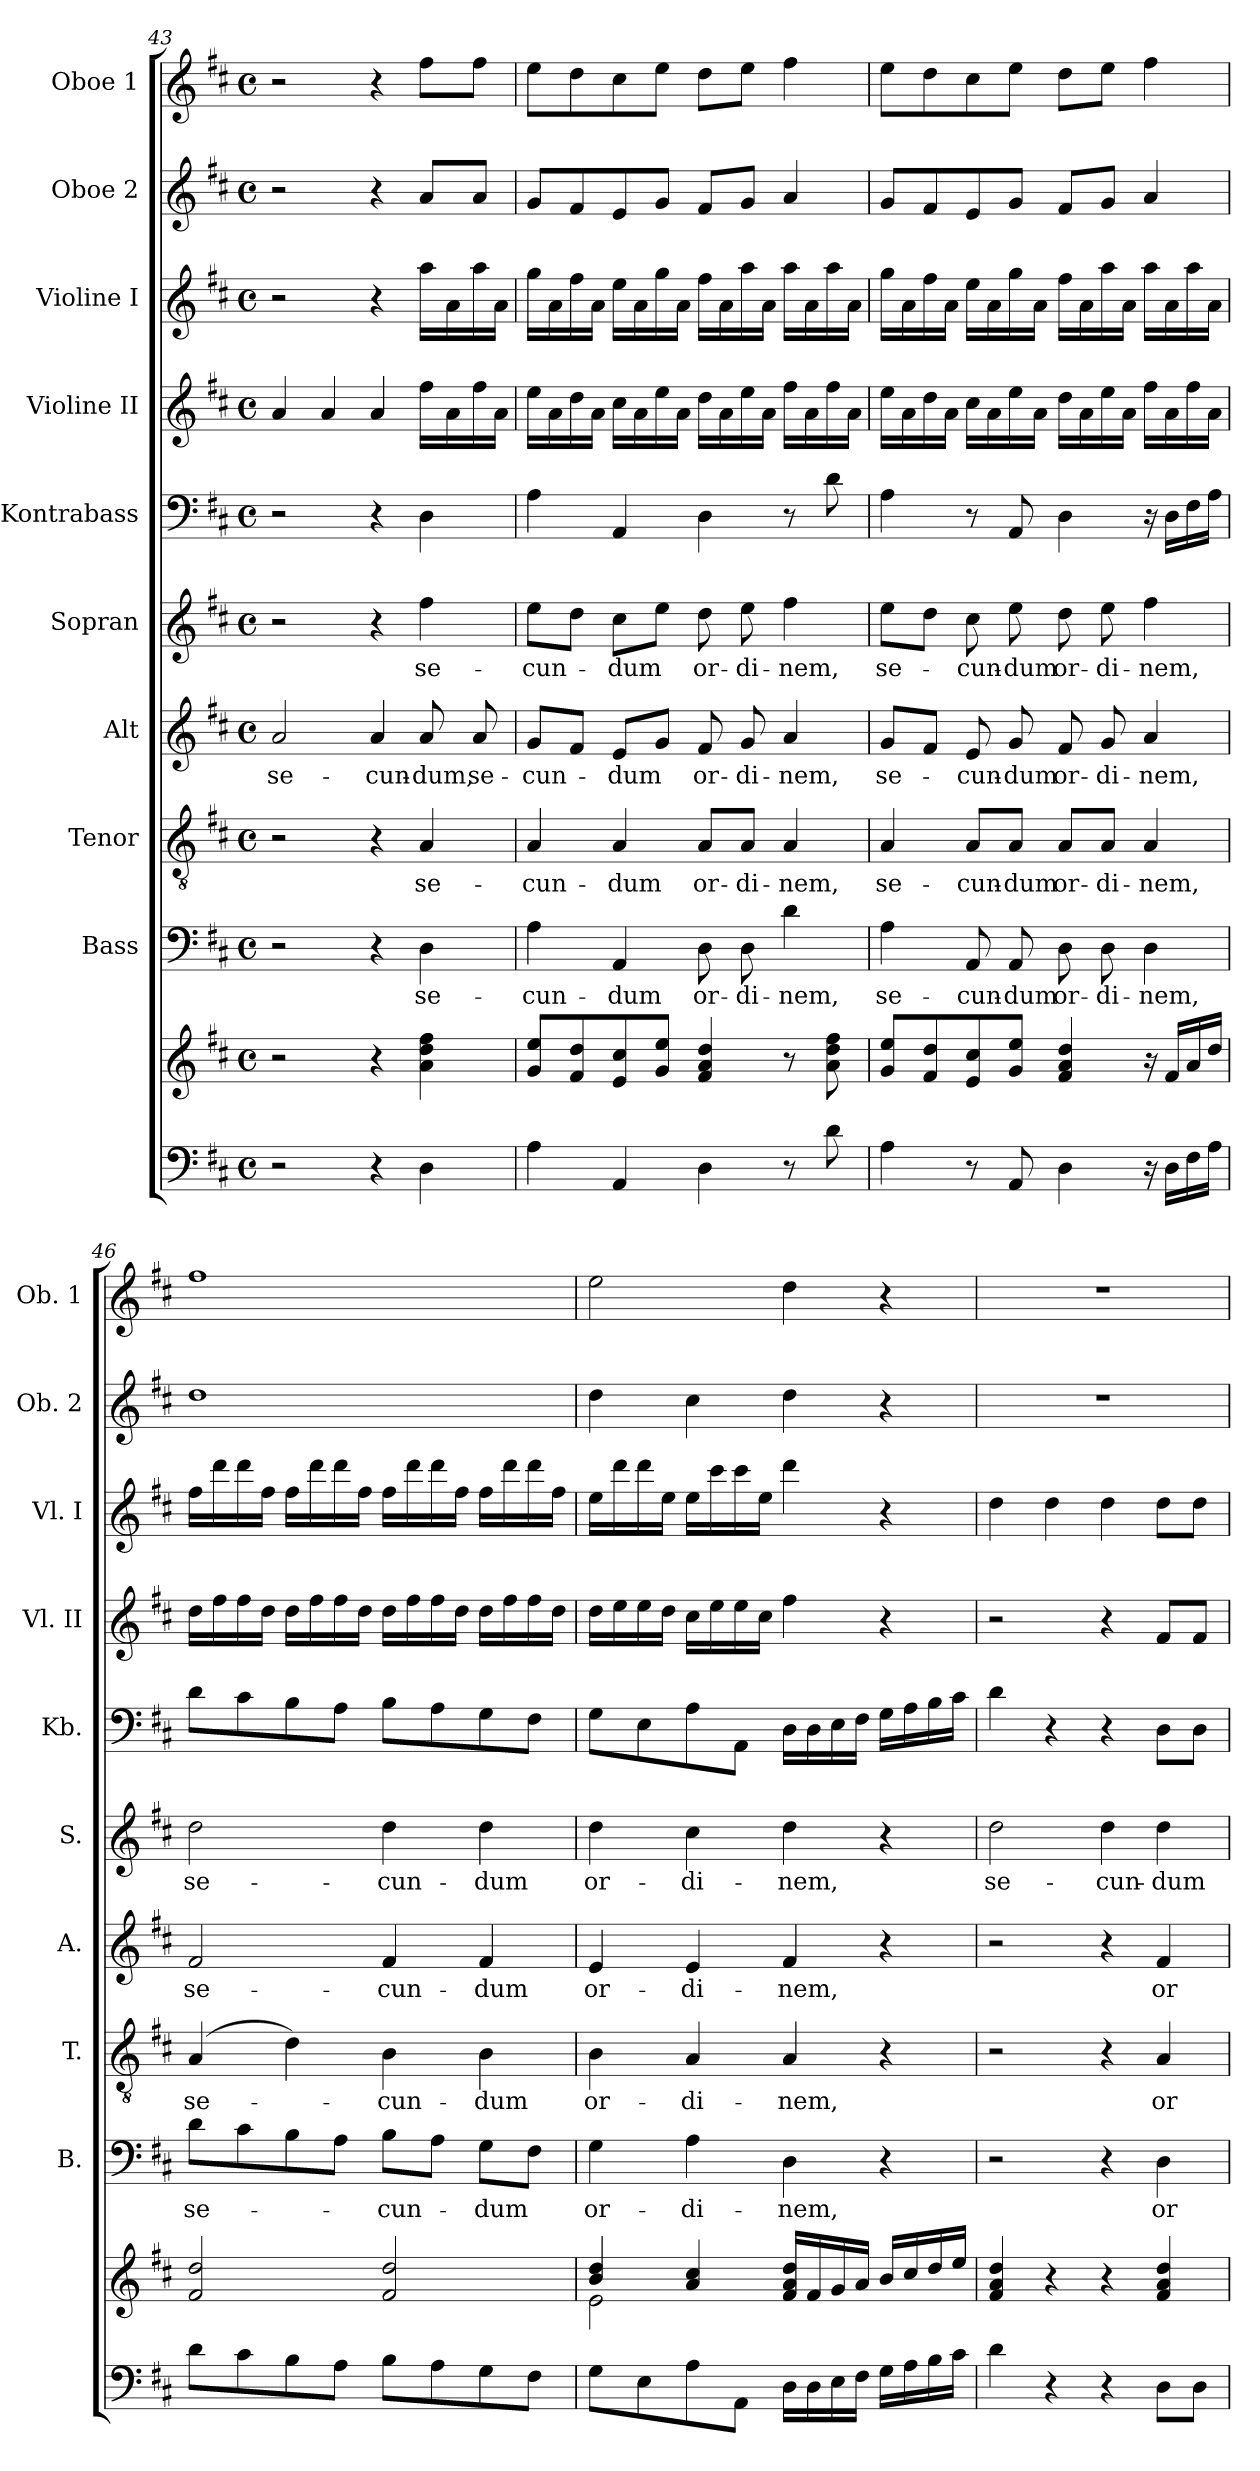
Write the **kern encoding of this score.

**kern	**kern	**kern	**text	**kern	**text	**kern	**text	**kern	**text	**kern	**kern	**kern	**kern	**kern
*part10	*part10	*part9	*part9	*part8	*part8	*part7	*part7	*part6	*part6	*part5	*part4	*part3	*part2	*part1
*staff11	*staff10	*staff9	*staff9	*staff8	*staff8	*staff7	*staff7	*staff6	*staff6	*staff5	*staff4	*staff3	*staff2	*staff1
*	*	*I"Bass	*	*I"Tenor	*	*I"Alt	*	*I"Sopran	*	*I"Kontrabass	*I"Violine II	*I"Violine I	*I"Oboe 2	*I"Oboe 1
*	*	*I'B.	*	*I'T.	*	*I'A.	*	*I'S.	*	*I'Kb.	*I'Vl. II	*I'Vl. I	*I'Ob. 2	*I'Ob. 1
*clefF4	*clefG2	*clefF4	*	*clefGv2	*	*clefG2	*	*clefG2	*	*clefF4	*clefG2	*clefG2	*clefG2	*clefG2
*	*	*	*	*	*	*	*	*	*	*ITrd7c12	*	*	*	*
*k[f#c#]	*k[f#c#]	*k[f#c#]	*	*k[f#c#]	*	*k[f#c#]	*	*k[f#c#]	*	*k[f#c#]	*k[f#c#]	*k[f#c#]	*k[f#c#]	*k[f#c#]
*D:	*D:	*D:	*	*D:	*	*D:	*	*D:	*	*D:	*D:	*D:	*D:	*D:
*M4/4	*M4/4	*M4/4	*	*M4/4	*	*M4/4	*	*M4/4	*	*M4/4	*M4/4	*M4/4	*M4/4	*M4/4
*met(c)	*met(c)	*met(c)	*	*met(c)	*	*met(c)	*	*met(c)	*	*met(c)	*met(c)	*met(c)	*met(c)	*met(c)
=43	=43	=43	=43	=43	=43	=43	=43	=43	=43	=43	=43	=43	=43	=43
!	!	!	!	!	!	!	!LO:LY:b	!	!	!	!	!	!	!
2r	2r	2r	.	2r	.	2a/	se-	2r	.	2r	4a/	2r	2r	2r
.	.	.	.	.	.	.	.	.	.	.	4a/	.	.	.
!	!	!	!	!	!	!	!LO:LY:b	!	!	!	!	!	!	!
4r	4r	4r	.	4r	.	4a/	-cun-	4r	.	4r	4a/	4r	4r	4r
!	!	!	!LO:LY:b	!	!LO:LY:b	!	!LO:LY:b	!	!LO:LY:b	!	!	!	!	!
4D\	4a\ 4dd\ 4ff#\	4D\	se-	4A/	se-	8a/	-dum,	4ff#\	se-	4DD\	16ff#\LL	16aa\LL	8a/L	8ff#\L
.	.	.	.	.	.	.	.	.	.	.	16a\	16a\	.	.
!	!	!	!	!	!	!	!LO:LY:b	!	!	!	!	!	!	!
.	.	.	.	.	.	8a/	se-	.	.	.	16ff#\	16aa\	8a/J	8ff#\J
.	.	.	.	.	.	.	.	.	.	.	16a\JJ	16a\JJ	.	.
!!LO:PB:g=z
=44	=44	=44	=44	=44	=44	=44	=44	=44	=44	=44	=44	=44	=44	=44
!	!	!	!LO:LY:b	!	!LO:LY:b	!	!LO:LY:b	!	!LO:LY:b	!	!	!	!	!
4A\	8g/ 8ee/L	4A\	-cun-	4A/	-cun-	8g/L	-cun-	8ee\L	-cun-	4AA\	16ee\LL	16gg\LL	8g/L	8ee\L
.	.	.	.	.	.	.	.	.	.	.	16a\	16a\	.	.
.	8f#/ 8dd/	.	.	.	.	8f#/J	.	8dd\J	.	.	16dd\	16ff#\	8f#/	8dd\
.	.	.	.	.	.	.	.	.	.	.	16a\JJ	16a\JJ	.	.
!	!	!	!LO:LY:b	!	!LO:LY:b	!	!LO:LY:b	!	!LO:LY:b	!	!	!	!	!
4AA/	8e/ 8cc#/	4AA/	-dum	4A/	-dum	8e/L	-dum	8cc#\L	-dum	4AAA/	16cc#\LL	16ee\LL	8e/	8cc#\
.	.	.	.	.	.	.	.	.	.	.	16a\	16a\	.	.
.	8g/ 8ee/J	.	.	.	.	8g/J	.	8ee\J	.	.	16ee\	16gg\	8g/J	8ee\J
.	.	.	.	.	.	.	.	.	.	.	16a\JJ	16a\JJ	.	.
!	!	!	!LO:LY:b	!	!LO:LY:b	!	!LO:LY:b	!	!LO:LY:b	!	!	!	!	!
4D\	4f#/ 4a/ 4dd/	8D\	or-	8A/L	or-	8f#/	or-	8dd\	or-	4DD\	16dd\LL	16ff#\LL	8f#/L	8dd\L
.	.	.	.	.	.	.	.	.	.	.	16a\	16a\	.	.
!	!	!	!LO:LY:b	!	!LO:LY:b	!	!LO:LY:b	!	!LO:LY:b	!	!	!	!	!
.	.	8D\	-di-	8A/J	-di-	8g/	-di-	8ee\	-di-	.	16ee\	16aa\	8g/J	8ee\J
.	.	.	.	.	.	.	.	.	.	.	16a\JJ	16a\JJ	.	.
!	!	!	!LO:LY:b	!	!LO:LY:b	!	!LO:LY:b	!	!LO:LY:b	!	!	!	!	!
8r	8r	4d\	-nem,	4A/	-nem,	4a/	-nem,	4ff#\	-nem,	8r	16ff#\LL	16aa\LL	4a/	4ff#\
.	.	.	.	.	.	.	.	.	.	.	16a\	16a\	.	.
8d\	8a\ 8dd\ 8ff#\	.	.	.	.	.	.	.	.	8D\	16ff#\	16aa\	.	.
.	.	.	.	.	.	.	.	.	.	.	16a\JJ	16a\JJ	.	.
=45	=45	=45	=45	=45	=45	=45	=45	=45	=45	=45	=45	=45	=45	=45
!	!	!	!LO:LY:b	!	!LO:LY:b	!	!LO:LY:b	!	!LO:LY:b	!	!	!	!	!
4A\	8g/ 8ee/L	4A\	se-	4A/	se-	8g/L	se-	8ee\L	se-	4AA\	16ee\LL	16gg\LL	8g/L	8ee\L
.	.	.	.	.	.	.	.	.	.	.	16a\	16a\	.	.
.	8f#/ 8dd/	.	.	.	.	8f#/J	.	8dd\J	.	.	16dd\	16ff#\	8f#/	8dd\
.	.	.	.	.	.	.	.	.	.	.	16a\JJ	16a\JJ	.	.
!	!	!	!LO:LY:b	!	!LO:LY:b	!	!LO:LY:b	!	!LO:LY:b	!	!	!	!	!
8r	8e/ 8cc#/	8AA/	-cun-	8A/L	-cun-	8e/	-cun-	8cc#\	-cun-	8r	16cc#\LL	16ee\LL	8e/	8cc#\
.	.	.	.	.	.	.	.	.	.	.	16a\	16a\	.	.
!	!	!	!LO:LY:b	!	!LO:LY:b	!	!LO:LY:b	!	!LO:LY:b	!	!	!	!	!
8AA/	8g/ 8ee/J	8AA/	-dum	8A/J	-dum	8g/	-dum	8ee\	-dum	8AAA/	16ee\	16gg\	8g/J	8ee\J
.	.	.	.	.	.	.	.	.	.	.	16a\JJ	16a\JJ	.	.
!	!	!	!LO:LY:b	!	!LO:LY:b	!	!LO:LY:b	!	!LO:LY:b	!	!	!	!	!
4D\	4f#/ 4a/ 4dd/	8D\	or-	8A/L	or-	8f#/	or-	8dd\	or-	4DD\	16dd\LL	16ff#\LL	8f#/L	8dd\L
.	.	.	.	.	.	.	.	.	.	.	16a\	16a\	.	.
!	!	!	!LO:LY:b	!	!LO:LY:b	!	!LO:LY:b	!	!LO:LY:b	!	!	!	!	!
.	.	8D\	-di-	8A/J	-di-	8g/	-di-	8ee\	-di-	.	16ee\	16aa\	8g/J	8ee\J
.	.	.	.	.	.	.	.	.	.	.	16a\JJ	16a\JJ	.	.
!	!	!	!LO:LY:b	!	!LO:LY:b	!	!LO:LY:b	!	!LO:LY:b	!	!	!	!	!
16r	16r	4D\	-nem,	4A/	-nem,	4a/	-nem,	4ff#\	-nem,	16r	16ff#\LL	16aa\LL	4a/	4ff#\
16D\LL	16f#/LL	.	.	.	.	.	.	.	.	16DD\LL	16a\	16a\	.	.
16F#\	16a/	.	.	.	.	.	.	.	.	16FF#\	16ff#\	16aa\	.	.
16A\JJ	16dd/JJ	.	.	.	.	.	.	.	.	16AA\JJ	16a\JJ	16a\JJ	.	.
!!LO:PB:g=z
=46	=46	=46	=46	=46	=46	=46	=46	=46	=46	=46	=46	=46	=46	=46
!	!	!	!LO:LY:b	!	!LO:LY:b	!	!LO:LY:b	!	!LO:LY:b	!	!	!	!	!
8d\L	2f#/ 2dd/	8d\L	se-	(4A/	se-	2f#/	se-	2dd\	se-	8D\L	16dd\LL	16ff#\LL	1dd	1ff#
.	.	.	.	.	.	.	.	.	.	.	16ff#\	16ddd\	.	.
8c#\	.	8c#\	.	.	.	.	.	.	.	8C#\	16ff#\	16ddd\	.	.
.	.	.	.	.	.	.	.	.	.	.	16dd\JJ	16ff#\JJ	.	.
8B\	.	8B\	.	4d\)	.	.	.	.	.	8BB\	16dd\LL	16ff#\LL	.	.
.	.	.	.	.	.	.	.	.	.	.	16ff#\	16ddd\	.	.
8A\J	.	8A\J	.	.	.	.	.	.	.	8AA\J	16ff#\	16ddd\	.	.
.	.	.	.	.	.	.	.	.	.	.	16dd\JJ	16ff#\JJ	.	.
!	!	!	!LO:LY:b	!	!LO:LY:b	!	!LO:LY:b	!	!LO:LY:b	!	!	!	!	!
8B\L	2f#/ 2dd/	8B\L	-cun-	4B\	-cun-	4f#/	-cun-	4dd\	-cun-	8BB\L	16dd\LL	16ff#\LL	.	.
.	.	.	.	.	.	.	.	.	.	.	16ff#\	16ddd\	.	.
8A\	.	8A\J	.	.	.	.	.	.	.	8AA\	16ff#\	16ddd\	.	.
.	.	.	.	.	.	.	.	.	.	.	16dd\JJ	16ff#\JJ	.	.
!	!	!	!LO:LY:b	!	!LO:LY:b	!	!LO:LY:b	!	!LO:LY:b	!	!	!	!	!
8G\	.	8G\L	-dum	4B\	-dum	4f#/	-dum	4dd\	-dum	8GG\	16dd\LL	16ff#\LL	.	.
.	.	.	.	.	.	.	.	.	.	.	16ff#\	16ddd\	.	.
8F#\J	.	8F#\J	.	.	.	.	.	.	.	8FF#\J	16ff#\	16ddd\	.	.
.	.	.	.	.	.	.	.	.	.	.	16dd\JJ	16ff#\JJ	.	.
=47	=47	=47	=47	=47	=47	=47	=47	=47	=47	=47	=47	=47	=47	=47
*	*^	*	*	*	*	*	*	*	*	*	*	*	*	*
!	!	!	!	!LO:LY:b	!	!LO:LY:b	!	!LO:LY:b	!	!LO:LY:b	!	!	!	!	!
8G\L	4b/ 4dd/	2e\	4G\	or-	4B\	or-	4e/	or-	4dd\	or-	8GG\L	16dd\LL	16ee\LL	4dd\	2ee\
.	.	.	.	.	.	.	.	.	.	.	.	16ee\	16ddd\	.	.
8E\	.	.	.	.	.	.	.	.	.	.	8EE\	16ee\	16ddd\	.	.
.	.	.	.	.	.	.	.	.	.	.	.	16dd\JJ	16ee\JJ	.	.
!	!	!	!	!LO:LY:b	!	!LO:LY:b	!	!LO:LY:b	!	!LO:LY:b	!	!	!	!	!
8A\	4a/ 4cc#/	.	4A\	-di-	4A/	-di-	4e/	-di-	4cc#\	-di-	8AA\	16cc#\LL	16ee\LL	4cc#\	.
.	.	.	.	.	.	.	.	.	.	.	.	16ee\	16ccc#\	.	.
8AA\J	.	.	.	.	.	.	.	.	.	.	8AAA\J	16ee\	16ccc#\	.	.
.	.	.	.	.	.	.	.	.	.	.	.	16cc#\JJ	16ee\JJ	.	.
!	!	!	!	!LO:LY:b	!	!LO:LY:b	!	!LO:LY:b	!	!LO:LY:b	!	!	!	!	!
16D\LL	16f#/ 16a/ 16dd/LL	2ryy	4D\	-nem,	4A/	-nem,	4f#/	-nem,	4dd\	-nem,	16DD\LL	4ff#\	4ddd\	4dd\	4dd\
16D\	16f#/	.	.	.	.	.	.	.	.	.	16DD\	.	.	.	.
16E\	16g/	.	.	.	.	.	.	.	.	.	16EE\	.	.	.	.
16F#\JJ	16a/JJ	.	.	.	.	.	.	.	.	.	16FF#\JJ	.	.	.	.
16G\LL	16b/LL	.	4r	.	4r	.	4r	.	4r	.	16GG\LL	4r	4r	4r	4r
16A\	16cc#/	.	.	.	.	.	.	.	.	.	16AA\	.	.	.	.
16B\	16dd/	.	.	.	.	.	.	.	.	.	16BB\	.	.	.	.
16c#\JJ	16ee/JJ	.	.	.	.	.	.	.	.	.	16C#\JJ	.	.	.	.
*	*v	*v	*	*	*	*	*	*	*	*	*	*	*	*	*
=48	=48	=48	=48	=48	=48	=48	=48	=48	=48	=48	=48	=48	=48	=48
!	!	!	!	!	!	!	!	!	!LO:LY:b	!	!	!	!	!
4d\	4f#/ 4a/ 4dd/	2r	.	2r	.	2r	.	2dd\	se-	4D\	2r	4dd\	1r	1r
4r	4r	.	.	.	.	.	.	.	.	4r	.	4dd\	.	.
!	!	!	!	!	!	!	!	!	!LO:LY:b	!	!	!	!	!
4r	4r	4r	.	4r	.	4r	.	4dd\	-cun-	4r	4r	4dd\	.	.
!	!	!	!LO:LY:b	!	!LO:LY:b	!	!LO:LY:b	!	!LO:LY:b	!	!	!	!	!
8D\L	4f#/ 4a/ 4dd/	4D\	or-	4A/	or-	4f#/	or-	4dd\	-dum	8DD\L	8f#/L	8dd\L	.	.
8D\J	.	.	.	.	.	.	.	.	.	8DD\J	8f#/J	8dd\J	.	.
=	=	=	=	=	=	=	=	=	=	=	=	=	=	=
*-	*-	*-	*-	*-	*-	*-	*-	*-	*-	*-	*-	*-	*-	*-
